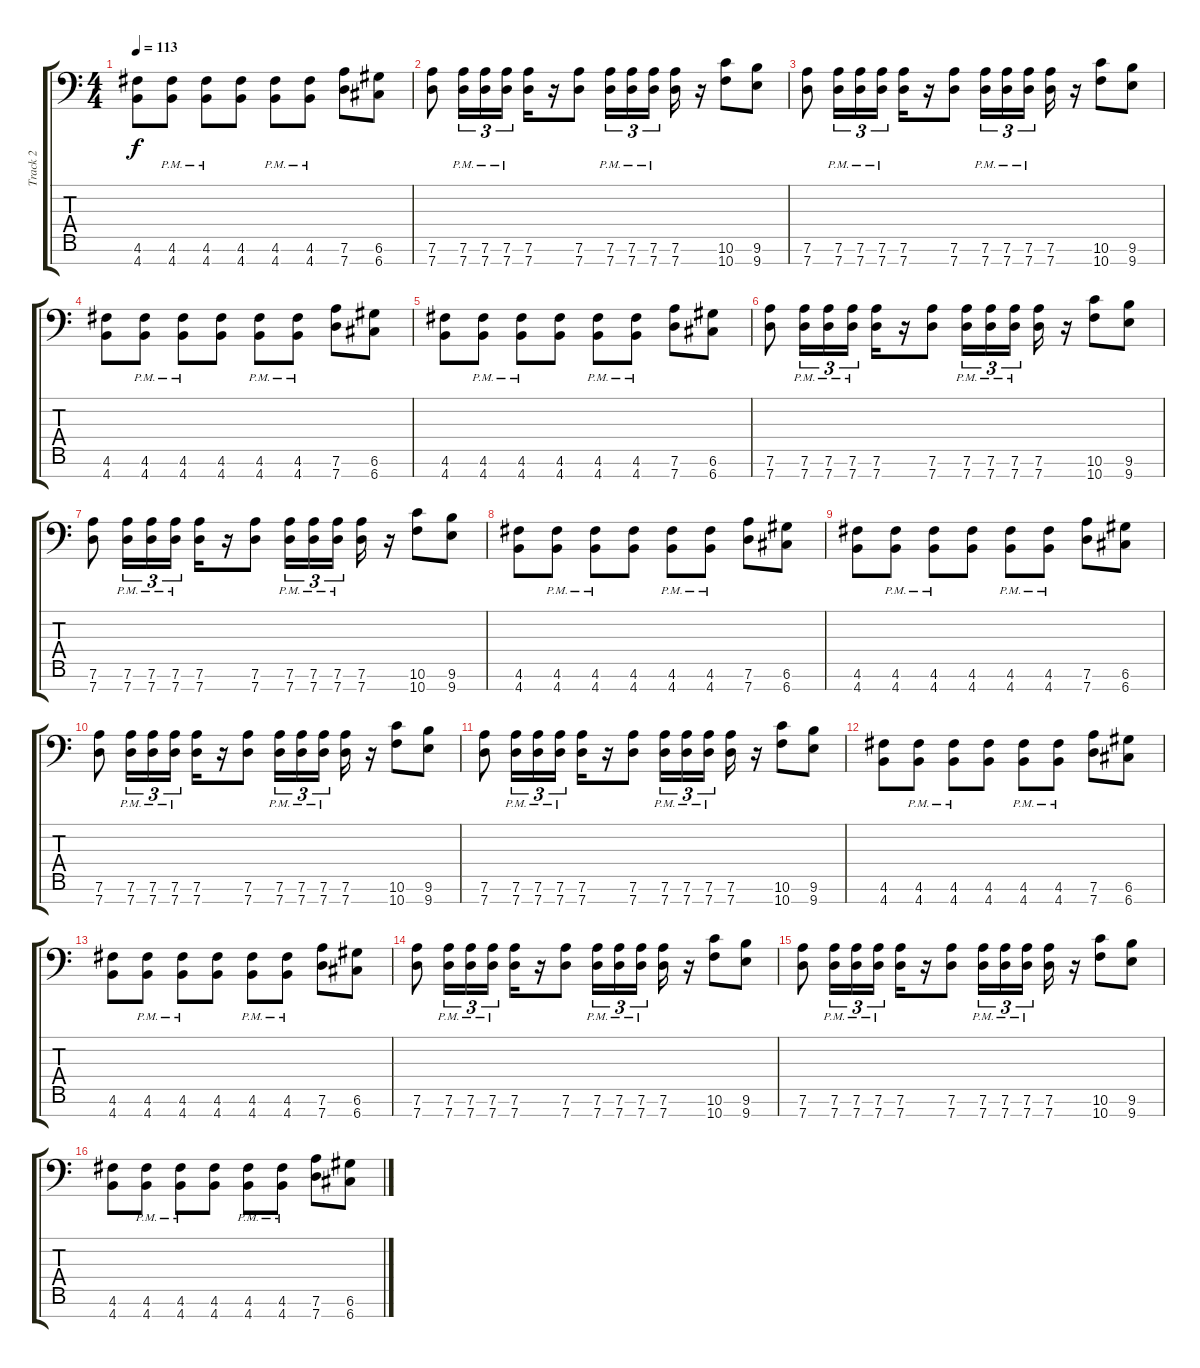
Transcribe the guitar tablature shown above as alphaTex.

\track ("Track 2" "Track 2") {instrument distortionguitar}
\staff {score tabs}
\tuning (D4 A3 F3 C3 G2 D2 G1) {hide}
\ts (4 4)
\tempo 113
\clef f4
\ks c
(4.6 4.7).8{dy f} (4.6{pm} 4.7{pm}).8 (4.6{pm} 4.7{pm}).8 (4.6 4.7).8 (4.6{pm} 4.7{pm}).8 (4.6{pm} 4.7{pm}).8 (7.6 7.7).8 (6.6 6.7).8 |
(7.6 7.7).8 (7.6{pm} 7.7{pm}).16{tu (3 2)} (7.6{pm} 7.7{pm}).16{tu (3 2)} (7.6{pm} 7.7{pm}).16{tu (3 2)} (7.6 7.7).16 r.16 (7.6 7.7).8 (7.6{pm} 7.7{pm}).16{tu (3 2)} (7.6{pm} 7.7{pm}).16{tu (3 2)} (7.6{pm} 7.7{pm}).16{tu (3 2) beam splitsecondary} (7.6 7.7).16 r.16 (10.6 10.7).8 (9.6 9.7).8 |
(7.6 7.7).8 (7.6{pm} 7.7{pm}).16{tu (3 2)} (7.6{pm} 7.7{pm}).16{tu (3 2)} (7.6{pm} 7.7{pm}).16{tu (3 2)} (7.6 7.7).16 r.16 (7.6 7.7).8 (7.6{pm} 7.7{pm}).16{tu (3 2)} (7.6{pm} 7.7{pm}).16{tu (3 2)} (7.6{pm} 7.7{pm}).16{tu (3 2) beam splitsecondary} (7.6 7.7).16 r.16 (10.6 10.7).8 (9.6 9.7).8 |
(4.6 4.7).8 (4.6{pm} 4.7{pm}).8 (4.6{pm} 4.7{pm}).8 (4.6 4.7).8 (4.6{pm} 4.7{pm}).8 (4.6{pm} 4.7{pm}).8 (7.6 7.7).8 (6.6 6.7).8 |
(4.6 4.7).8 (4.6{pm} 4.7{pm}).8 (4.6{pm} 4.7{pm}).8 (4.6 4.7).8 (4.6{pm} 4.7{pm}).8 (4.6{pm} 4.7{pm}).8 (7.6 7.7).8 (6.6 6.7).8 |
(7.6 7.7).8 (7.6{pm} 7.7{pm}).16{tu (3 2)} (7.6{pm} 7.7{pm}).16{tu (3 2)} (7.6{pm} 7.7{pm}).16{tu (3 2)} (7.6 7.7).16 r.16 (7.6 7.7).8 (7.6{pm} 7.7{pm}).16{tu (3 2)} (7.6{pm} 7.7{pm}).16{tu (3 2)} (7.6{pm} 7.7{pm}).16{tu (3 2) beam splitsecondary} (7.6 7.7).16 r.16 (10.6 10.7).8 (9.6 9.7).8 |
(7.6 7.7).8 (7.6{pm} 7.7{pm}).16{tu (3 2)} (7.6{pm} 7.7{pm}).16{tu (3 2)} (7.6{pm} 7.7{pm}).16{tu (3 2)} (7.6 7.7).16 r.16 (7.6 7.7).8 (7.6{pm} 7.7{pm}).16{tu (3 2)} (7.6{pm} 7.7{pm}).16{tu (3 2)} (7.6{pm} 7.7{pm}).16{tu (3 2) beam splitsecondary} (7.6 7.7).16 r.16 (10.6 10.7).8 (9.6 9.7).8 |
(4.6 4.7).8 (4.6{pm} 4.7{pm}).8 (4.6{pm} 4.7{pm}).8 (4.6 4.7).8 (4.6{pm} 4.7{pm}).8 (4.6{pm} 4.7{pm}).8 (7.6 7.7).8 (6.6 6.7).8 |
(4.6 4.7).8 (4.6{pm} 4.7{pm}).8 (4.6{pm} 4.7{pm}).8 (4.6 4.7).8 (4.6{pm} 4.7{pm}).8 (4.6{pm} 4.7{pm}).8 (7.6 7.7).8 (6.6 6.7).8 |
(7.6 7.7).8 (7.6{pm} 7.7{pm}).16{tu (3 2)} (7.6{pm} 7.7{pm}).16{tu (3 2)} (7.6{pm} 7.7{pm}).16{tu (3 2)} (7.6 7.7).16 r.16 (7.6 7.7).8 (7.6{pm} 7.7{pm}).16{tu (3 2)} (7.6{pm} 7.7{pm}).16{tu (3 2)} (7.6{pm} 7.7{pm}).16{tu (3 2) beam splitsecondary} (7.6 7.7).16 r.16 (10.6 10.7).8 (9.6 9.7).8 |
(7.6 7.7).8 (7.6{pm} 7.7{pm}).16{tu (3 2)} (7.6{pm} 7.7{pm}).16{tu (3 2)} (7.6{pm} 7.7{pm}).16{tu (3 2)} (7.6 7.7).16 r.16 (7.6 7.7).8 (7.6{pm} 7.7{pm}).16{tu (3 2)} (7.6{pm} 7.7{pm}).16{tu (3 2)} (7.6{pm} 7.7{pm}).16{tu (3 2) beam splitsecondary} (7.6 7.7).16 r.16 (10.6 10.7).8 (9.6 9.7).8 |
(4.6 4.7).8 (4.6{pm} 4.7{pm}).8 (4.6{pm} 4.7{pm}).8 (4.6 4.7).8 (4.6{pm} 4.7{pm}).8 (4.6{pm} 4.7{pm}).8 (7.6 7.7).8 (6.6 6.7).8 |
(4.6 4.7).8 (4.6{pm} 4.7{pm}).8 (4.6{pm} 4.7{pm}).8 (4.6 4.7).8 (4.6{pm} 4.7{pm}).8 (4.6{pm} 4.7{pm}).8 (7.6 7.7).8 (6.6 6.7).8 |
(7.6 7.7).8 (7.6{pm} 7.7{pm}).16{tu (3 2)} (7.6{pm} 7.7{pm}).16{tu (3 2)} (7.6{pm} 7.7{pm}).16{tu (3 2)} (7.6 7.7).16 r.16 (7.6 7.7).8 (7.6{pm} 7.7{pm}).16{tu (3 2)} (7.6{pm} 7.7{pm}).16{tu (3 2)} (7.6{pm} 7.7{pm}).16{tu (3 2) beam splitsecondary} (7.6 7.7).16 r.16 (10.6 10.7).8 (9.6 9.7).8 |
(7.6 7.7).8 (7.6{pm} 7.7{pm}).16{tu (3 2)} (7.6{pm} 7.7{pm}).16{tu (3 2)} (7.6{pm} 7.7{pm}).16{tu (3 2)} (7.6 7.7).16 r.16 (7.6 7.7).8 (7.6{pm} 7.7{pm}).16{tu (3 2)} (7.6{pm} 7.7{pm}).16{tu (3 2)} (7.6{pm} 7.7{pm}).16{tu (3 2) beam splitsecondary} (7.6 7.7).16 r.16 (10.6 10.7).8 (9.6 9.7).8 |
(4.6 4.7).8 (4.6{pm} 4.7{pm}).8 (4.6{pm} 4.7{pm}).8 (4.6 4.7).8 (4.6{pm} 4.7{pm}).8 (4.6{pm} 4.7{pm}).8 (7.6 7.7).8 (6.6 6.7).8
